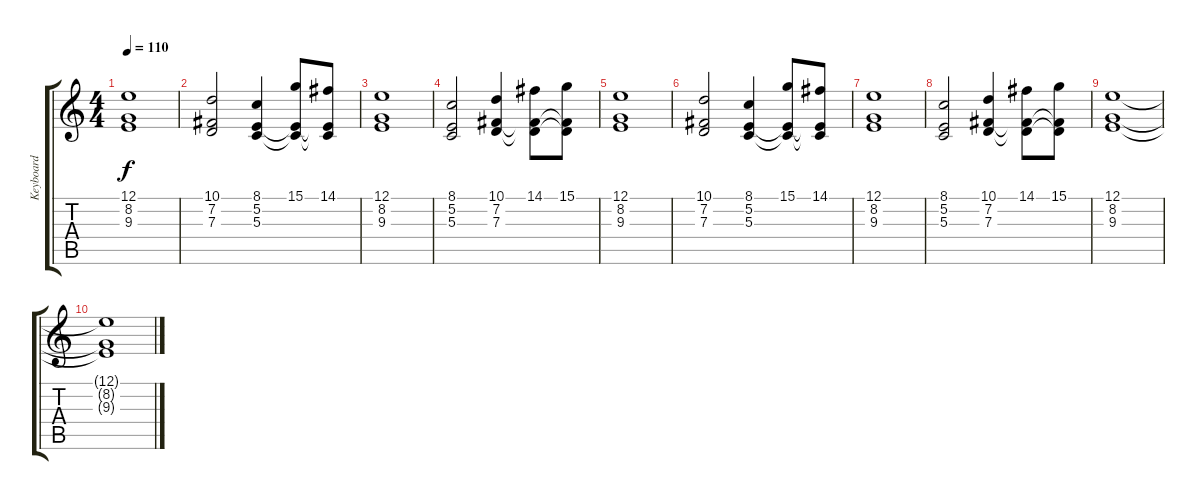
\track ("Keyboard" "Keyboard") {instrument stringensemble1}
\staff {score tabs}
\tuning (E4 B3 G3 D3 A2 E2) {hide}
\ts (4 4)
\tempo 110
\clef g2
\ks c
(12.1 8.2 9.3).1{dy f instrument stringensemble1} |
(10.1 7.2 7.3).2 (8.1 5.2 5.3).4 (15.1 5.2{t} 5.3{t}).8 (14.1 5.2{t} 5.3{t}).8 |
(12.1 8.2 9.3).1 |
(8.1 5.2 5.3).2 (10.1 7.2 7.3).4 (14.1 7.2{t} 7.3{t}).8 (15.1 7.2{t} 7.3{t}).8 |
(12.1 8.2 9.3).1 |
(10.1 7.2 7.3).2 (8.1 5.2 5.3).4 (15.1 5.2{t} 5.3{t}).8 (14.1 5.2{t} 5.3{t}).8 |
(12.1 8.2 9.3).1 |
(8.1 5.2 5.3).2 (10.1 7.2 7.3).4 (14.1 7.2{t} 7.3{t}).8 (15.1 7.2{t} 7.3{t}).8 |
(12.1 8.2 9.3).1 |
(12.1{t} 8.2{t} 9.3{t}).1
